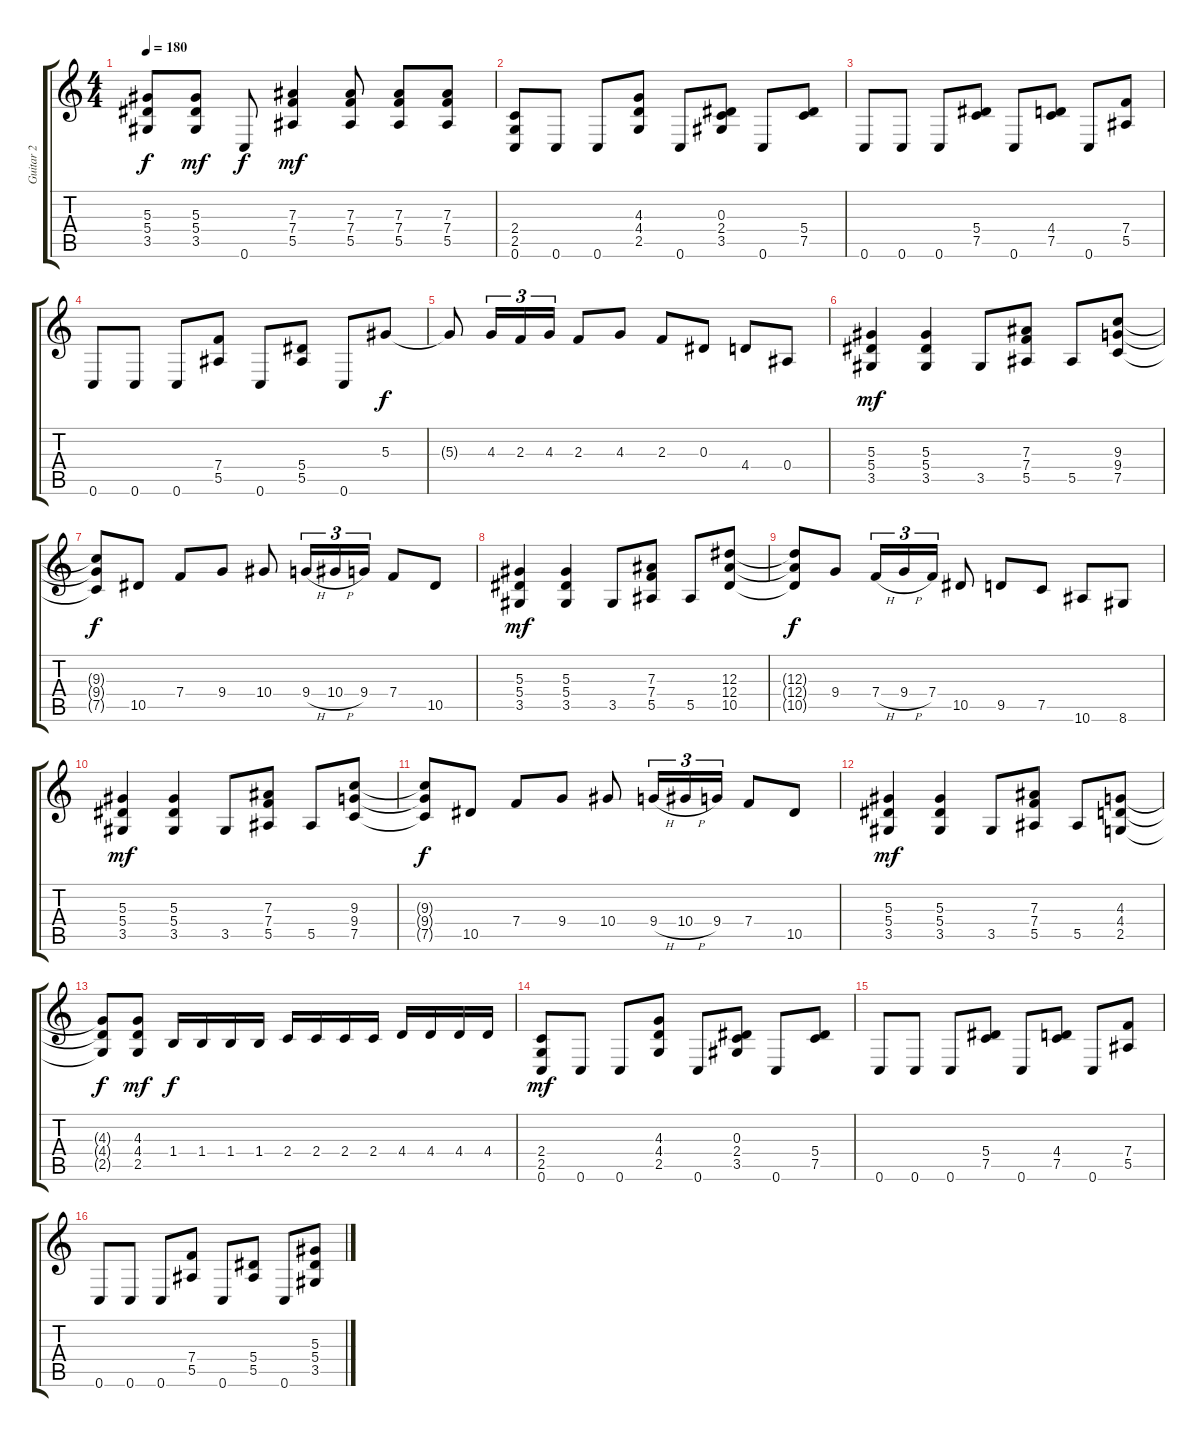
\track ("Guitar 2" "Guitar 2") {instrument distortionguitar}
\staff {score tabs}
\tuning (C4 G3 Eb3 Bb2 F2 C2) {hide}
\ts (4 4)
\tempo 180
\clef g2
\ks c
(5.3{t} 5.4{t} 3.5{t}).8{dy f} (5.3 5.4 3.5).8{dy mf} 0.6.8{dy f} (7.3 7.4 5.5).4{dy mf} (7.3 7.4 5.5).8 (7.3 7.4 5.5).8 (7.3 7.4 5.5).8 |
(2.4 2.5 0.6).8 0.6.8 0.6.8 (4.3 4.4 2.5).8 0.6.8 (0.3 2.4 3.5).8 0.6.8 (5.4 7.5).8 |
0.6.8 0.6.8 0.6.8 (5.4 7.5).8 0.6.8 (4.4 7.5).8 0.6.8 (7.4 5.5).8 |
0.6.8 0.6.8 0.6.8 (7.4 5.5).8 0.6.8 (5.4 5.5).8 0.6.8 5.3.8{dy f} |
5.3{t}.8 4.3.16{tu (3 2)} 2.3.16{tu (3 2)} 4.3.16{tu (3 2)} 2.3.8 4.3.8 2.3.8 0.3.8 4.4.8 0.4.8 |
(5.3 5.4 3.5).4{dy mf} (5.3 5.4 3.5).4 3.5.8 (7.3 7.4 5.5).8 5.5.8 (9.3 9.4 7.5).8 |
(9.3{t} 9.4{t} 7.5{t}).8{dy f} 10.5.8 7.4.8 9.4.8 10.4.8 9.4{h}.16{tu (3 2)} 10.4{h}.16{tu (3 2)} 9.4.16{tu (3 2)} 7.4.8 10.5.8 |
(5.3 5.4 3.5).4{dy mf} (5.3 5.4 3.5).4 3.5.8 (7.3 7.4 5.5).8 5.5.8 (12.3 12.4 10.5).8 |
(12.3{t} 12.4{t} 10.5{t}).8{dy f} 9.4.8 7.4{h}.16{tu (3 2)} 9.4{h}.16{tu (3 2)} 7.4.16{tu (3 2)} 10.5.8 9.5.8 7.5.8 10.6.8 8.6.8 |
(5.3 5.4 3.5).4{dy mf} (5.3 5.4 3.5).4 3.5.8 (7.3 7.4 5.5).8 5.5.8 (9.3 9.4 7.5).8 |
(9.3{t} 9.4{t} 7.5{t}).8{dy f} 10.5.8 7.4.8 9.4.8 10.4.8 9.4{h}.16{tu (3 2)} 10.4{h}.16{tu (3 2)} 9.4.16{tu (3 2)} 7.4.8 10.5.8 |
(5.3 5.4 3.5).4{dy mf} (5.3 5.4 3.5).4 3.5.8 (7.3 7.4 5.5).8 5.5.8 (4.3 4.4 2.5).8 |
(4.3{t} 4.4{t} 2.5{t}).8{dy f} (4.3 4.4 2.5).8{dy mf} 1.4.16{dy f} 1.4.16 1.4.16 1.4.16 2.4.16 2.4.16 2.4.16 2.4.16 4.4.16 4.4.16 4.4.16 4.4.16 |
(2.4 2.5 0.6).8{dy mf} 0.6.8 0.6.8 (4.3 4.4 2.5).8 0.6.8 (0.3 2.4 3.5).8 0.6.8 (5.4 7.5).8 |
0.6.8 0.6.8 0.6.8 (5.4 7.5).8 0.6.8 (4.4 7.5).8 0.6.8 (7.4 5.5).8 |
0.6.8 0.6.8 0.6.8 (7.4 5.5).8 0.6.8 (5.4 5.5).8 0.6.8 (5.3 5.4 3.5).8
